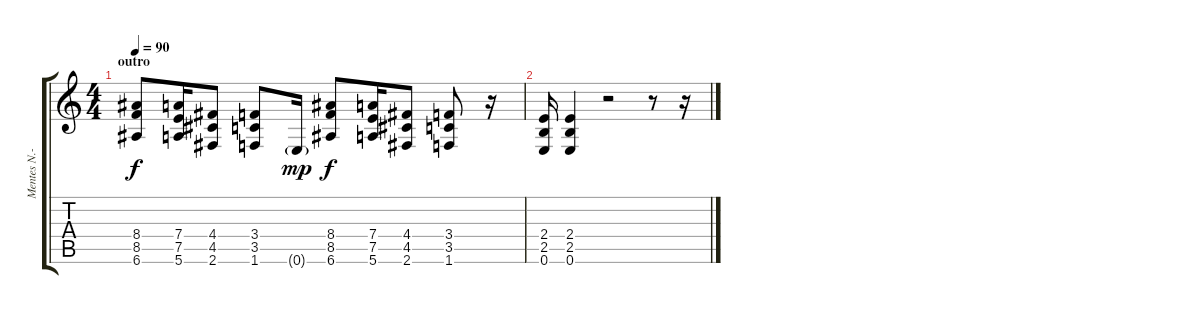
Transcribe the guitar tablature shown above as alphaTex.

\track ("Mentes N.- solo" "Mentes N.-") {instrument distortionguitar}
\staff {score tabs}
\tuning (E4 B3 G3 D3 A2 E2) {hide}
\ts (4 4)
\section ("" "outro")
\tempo 90
\clef g2
\ks c
(8.4 8.5 6.6).8{dy f} (7.4 7.5 5.6).16 (4.4 4.5 2.6).8 (3.4 3.5 1.6).8 0.6{g}.16{dy mp} (8.4 8.5 6.6).8{dy f} (7.4 7.5 5.6).16 (4.4 4.5 2.6).8 (3.4 3.5 1.6).8 r.16 |
(2.4 2.5 0.6).16 (2.4 2.5 0.6).4 r.2 r.8 r.16
